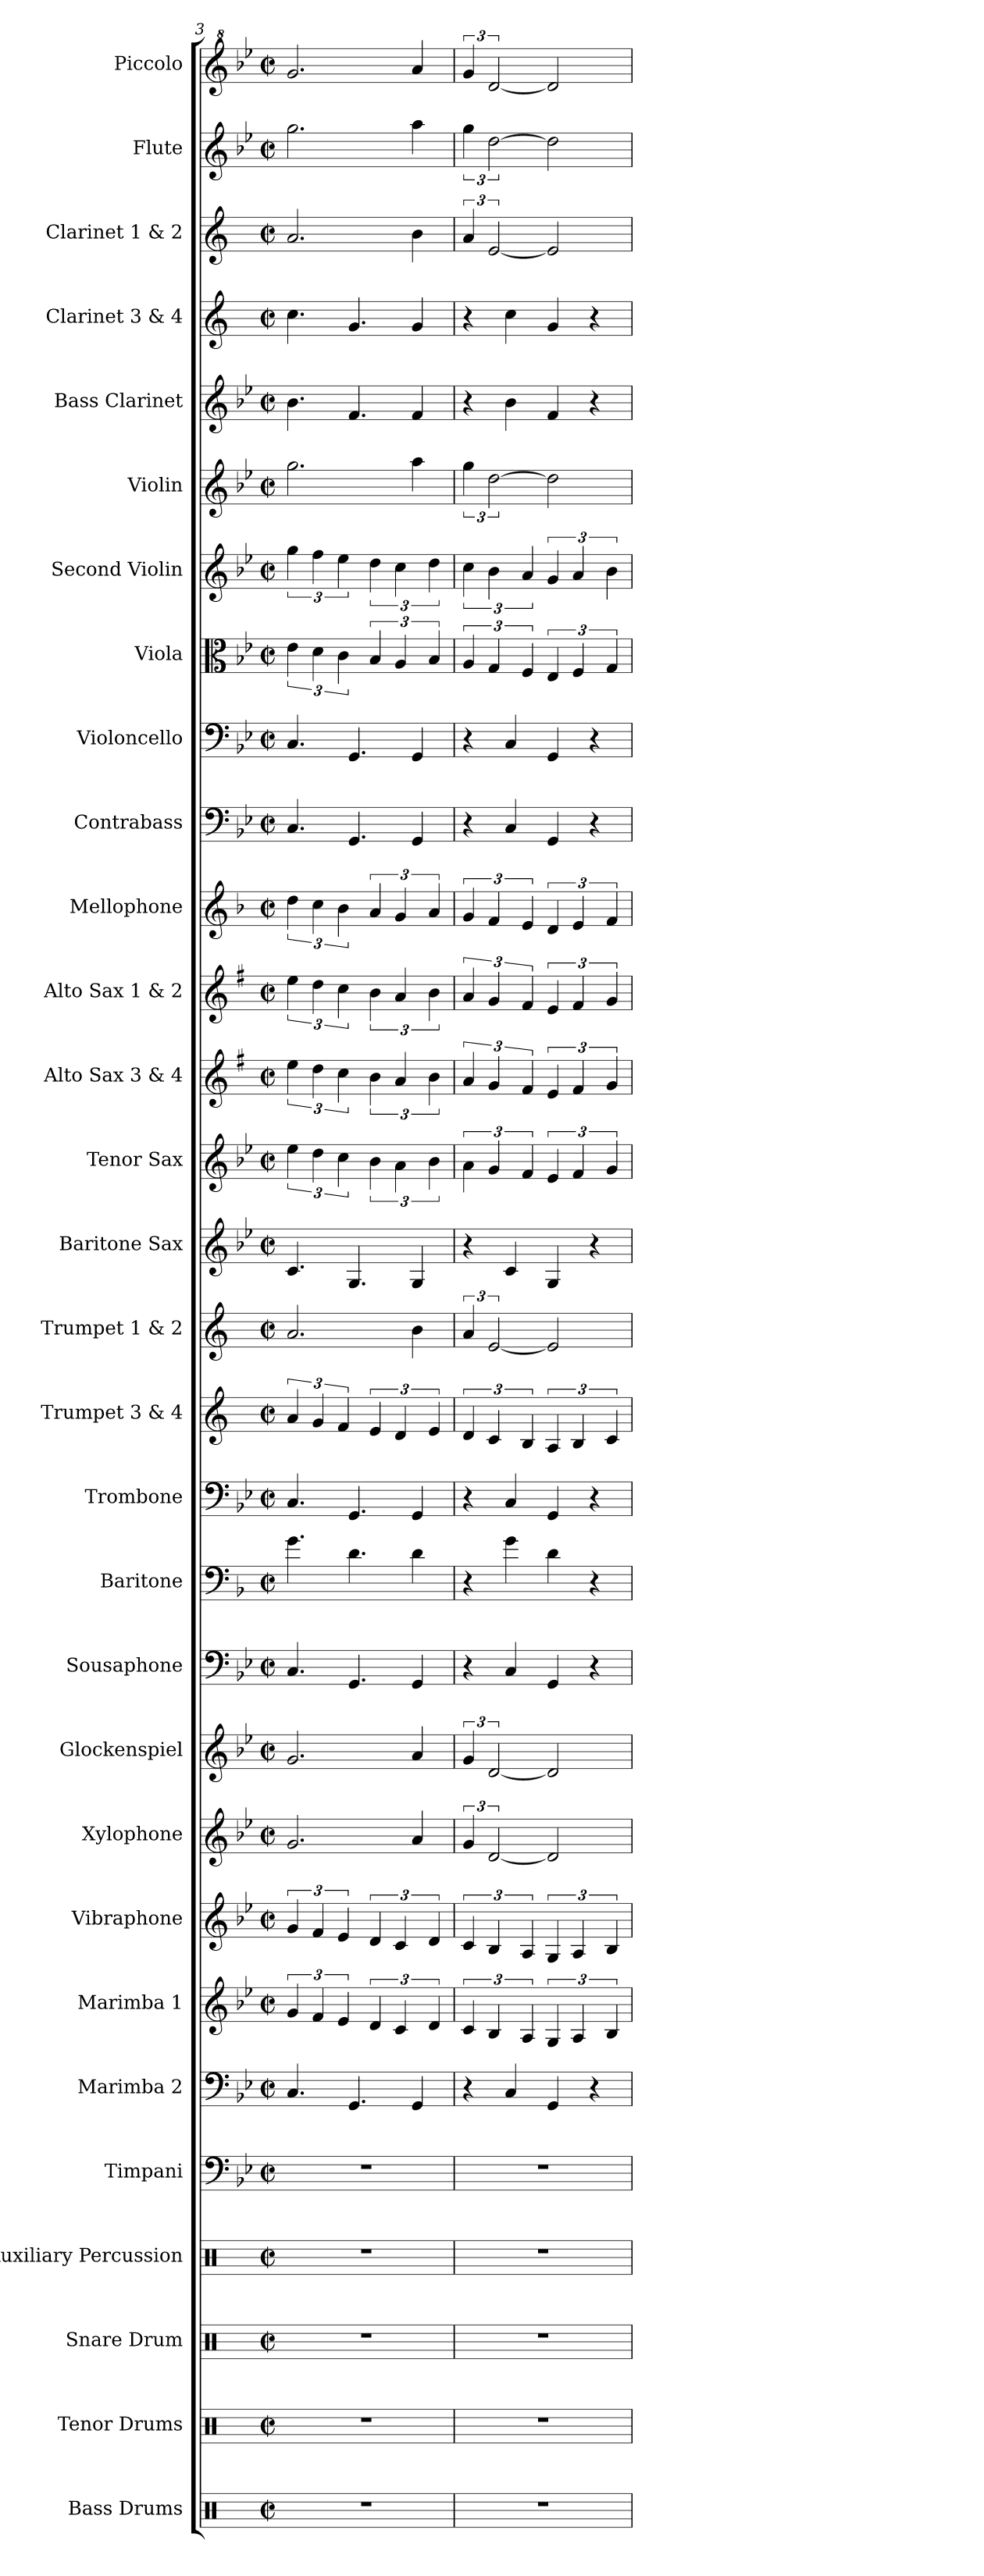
**kern	**kern	**kern	**kern	**kern	**kern	**kern	**kern	**kern	**kern	**kern	**kern	**kern	**kern	**kern	**kern	**kern	**kern	**kern	**kern	**kern	**kern	**kern	**kern	**kern	**kern	**kern	**kern	**kern	**kern
*part30	*part29	*part28	*part27	*part26	*part25	*part24	*part23	*part22	*part21	*part20	*part19	*part18	*part17	*part16	*part15	*part14	*part13	*part12	*part11	*part10	*part9	*part8	*part7	*part6	*part5	*part4	*part3	*part2	*part1
*staff30	*staff29	*staff28	*staff27	*staff26	*staff25	*staff24	*staff23	*staff22	*staff21	*staff20	*staff19	*staff18	*staff17	*staff16	*staff15	*staff14	*staff13	*staff12	*staff11	*staff10	*staff9	*staff8	*staff7	*staff6	*staff5	*staff4	*staff3	*staff2	*staff1
*I"Bass Drums	*I"Tenor Drums	*I"Snare Drum	*I"Auxiliary Percussion	*I"Timpani	*I"Marimba 2	*I"Marimba 1	*I"Vibraphone	*I"Xylophone	*I"Glockenspiel	*I"Sousaphone	*I"Baritone	*I"Trombone	*I"Trumpet 3 &amp; 4	*I"Trumpet 1 &amp; 2	*I"Baritone Sax	*I"Tenor Sax	*I"Alto Sax 3 &amp; 4	*I"Alto Sax 1 &amp; 2	*I"Mellophone	*I"Contrabass	*I"Violoncello	*I"Viola	*I"Second Violin	*I"Violin	*I"Bass Clarinet	*I"Clarinet 3 &amp; 4	*I"Clarinet 1 &amp; 2	*I"Flute	*I"Piccolo
*I'B.D.	*I'T.D.	*I'S.D.	*I'Aux. Perc.	*I'Timp.	*I'Mrm. 2	*I'Mrm. 1	*I'Vib.	*I'Xyl.	*I'Glk.	*	*I'Bar.	*I'Tbn.	*I'Tpt. 3&amp;4	*I'Tpt. 1&amp;2	*I'Bari. Sax.	*I'T. Sax.	*I'A. Sax. 3&amp;4	*I'A. Sax. 1&amp;2	*I'Mph.	*I'Cb.	*I'Vc.	*I'Vla.	*I'SVln.	*I'Vln.	*I'B. Cl.	*I'Cl. 3&amp;4	*I'Cl. 1&amp;2	*I'Fl.	*I'Picc.
*clefX	*clefX	*clefX	*clefX	*clefF4	*clefF4	*clefG2	*clefG2	*clefG2	*clefG2	*clefF4	*clefF4	*clefF4	*clefG2	*clefG2	*clefG2	*clefG2	*clefG2	*clefG2	*clefG2	*clefF4	*clefF4	*clefC3	*clefG2	*clefG2	*clefG2	*clefG2	*clefG2	*clefG2	*clefG^2
*	*	*	*	*	*	*	*	*ITrd-7c-12	*ITrd-14c-24	*	*ITrd4c7	*	*ITrd1c2	*ITrd1c2	*ITrd12c21	*ITrd8c14	*ITrd5c9	*ITrd5c9	*ITrd4c7	*ITrd7c12	*	*	*	*	*ITrd8c14	*ITrd1c2	*ITrd1c2	*	*ITrd-7c-12
*k[]	*k[]	*k[]	*k[]	*k[b-e-]	*k[b-e-]	*k[b-e-]	*k[b-e-]	*k[b-e-]	*k[b-e-]	*k[b-e-]	*k[b-e-]	*k[b-e-]	*k[b-e-]	*k[b-e-]	*k[b-e-]	*k[b-e-]	*k[b-e-]	*k[b-e-]	*k[b-e-]	*k[b-e-]	*k[b-e-]	*k[b-e-]	*k[b-e-]	*k[b-e-]	*k[b-e-]	*k[b-e-]	*k[b-e-]	*k[b-e-]	*k[b-e-]
*M2/2	*M2/2	*M2/2	*M2/2	*M2/2	*M2/2	*M2/2	*M2/2	*M2/2	*M2/2	*M2/2	*M2/2	*M2/2	*M2/2	*M2/2	*M2/2	*M2/2	*M2/2	*M2/2	*M2/2	*M2/2	*M2/2	*M2/2	*M2/2	*M2/2	*M2/2	*M2/2	*M2/2	*M2/2	*M2/2
*met(c|)	*met(c|)	*met(c|)	*met(c|)	*met(c|)	*met(c|)	*met(c|)	*met(c|)	*met(c|)	*met(c|)	*met(c|)	*met(c|)	*met(c|)	*met(c|)	*met(c|)	*met(c|)	*met(c|)	*met(c|)	*met(c|)	*met(c|)	*met(c|)	*met(c|)	*met(c|)	*met(c|)	*met(c|)	*met(c|)	*met(c|)	*met(c|)	*met(c|)	*met(c|)
=3	=3	=3	=3	=3	=3	=3	=3	=3	=3	=3	=3	=3	=3	=3	=3	=3	=3	=3	=3	=3	=3	=3	=3	=3	=3	=3	=3	=3	=3
1r	1r	1r	1r	1r	4.C/	6g/	6g/	2.gg/	2.ggg/	4.C/	4.c\	4.C/	6g/	2.g/	4.C/	6e-\	6g\	6g\	6g\	4.CC/	4.C/	6e-\	6gg\	2.gg\	4.B-\	4.b-\	2.g/	2.gg\	2.ggg/
.	.	.	.	.	.	6f/	6f/	.	.	.	.	.	6f/	.	.	6d\	6f\	6f\	6f\	.	.	6d\	6ff\	.	.	.	.	.	.
.	.	.	.	.	.	6e-/	6e-/	.	.	.	.	.	6e-/	.	.	6c\	6e-\	6e-\	6e-\	.	.	6c\	6ee-\	.	.	.	.	.	.
.	.	.	.	.	4.GG/	.	.	.	.	4.GG/	4.G\	4.GG/	.	.	4.GG/	.	.	.	.	4.GGG/	4.GG/	.	.	.	4.F/	4.f/	.	.	.
.	.	.	.	.	.	6d/	6d/	.	.	.	.	.	6d/	.	.	6B-\	6d\	6d\	6d/	.	.	6B-/	6dd\	.	.	.	.	.	.
.	.	.	.	.	.	6c/	6c/	.	.	.	.	.	6c/	.	.	6A\	6c/	6c/	6c/	.	.	6A/	6cc\	.	.	.	.	.	.
.	.	.	.	.	4GG/	.	.	4aa/	4aaa/	4GG/	4G\	4GG/	.	4a\	4GG/	.	.	.	.	4GGG/	4GG/	.	.	4aa\	4F/	4f/	4a\	4aa\	4aaa/
.	.	.	.	.	.	6d/	6d/	.	.	.	.	.	6d/	.	.	6B-\	6d\	6d\	6d/	.	.	6B-/	6dd\	.	.	.	.	.	.
=4	=4	=4	=4	=4	=4	=4	=4	=4	=4	=4	=4	=4	=4	=4	=4	=4	=4	=4	=4	=4	=4	=4	=4	=4	=4	=4	=4	=4	=4
1r	1r	1r	1r	1r	4r	6c/	6c/	6gg/	6ggg/	4r	4r	4r	6c/	6g/	4r	6A\	6c/	6c/	6c/	4r	4r	6A/	6cc\	6gg\	4r	4r	6g/	6gg\	6ggg/
.	.	.	.	.	.	6B-/	6B-/	[3dd/	[3ddd/	.	.	.	6B-/	[3d/	.	6G/	6B-/	6B-/	6B-/	.	.	6G/	6b-\	[3dd\	.	.	[3d/	[3dd\	[3ddd/
.	.	.	.	.	4C/	.	.	.	.	4C/	4c\	4C/	.	.	4C/	.	.	.	.	4CC/	4C/	.	.	.	4B-\	4b-\	.	.	.
.	.	.	.	.	.	6A/	6A/	.	.	.	.	.	6A/	.	.	6F/	6A/	6A/	6A/	.	.	6F/	6a/	.	.	.	.	.	.
.	.	.	.	.	4GG/	6G/	6G/	2dd/]	2ddd/]	4GG/	4G\	4GG/	6G/	2d/]	4GG/	6E-/	6G/	6G/	6G/	4GGG/	4GG/	6E-/	6g/	2dd\]	4F/	4f/	2d/]	2dd\]	2ddd/]
.	.	.	.	.	.	6A/	6A/	.	.	.	.	.	6A/	.	.	6F/	6A/	6A/	6A/	.	.	6F/	6a/	.	.	.	.	.	.
.	.	.	.	.	4r	.	.	.	.	4r	4r	4r	.	.	4r	.	.	.	.	4r	4r	.	.	.	4r	4r	.	.	.
.	.	.	.	.	.	6B-/	6B-/	.	.	.	.	.	6B-/	.	.	6G/	6B-/	6B-/	6B-/	.	.	6G/	6b-\	.	.	.	.	.	.
=	=	=	=	=	=	=	=	=	=	=	=	=	=	=	=	=	=	=	=	=	=	=	=	=	=	=	=	=	=
*-	*-	*-	*-	*-	*-	*-	*-	*-	*-	*-	*-	*-	*-	*-	*-	*-	*-	*-	*-	*-	*-	*-	*-	*-	*-	*-	*-	*-	*-
